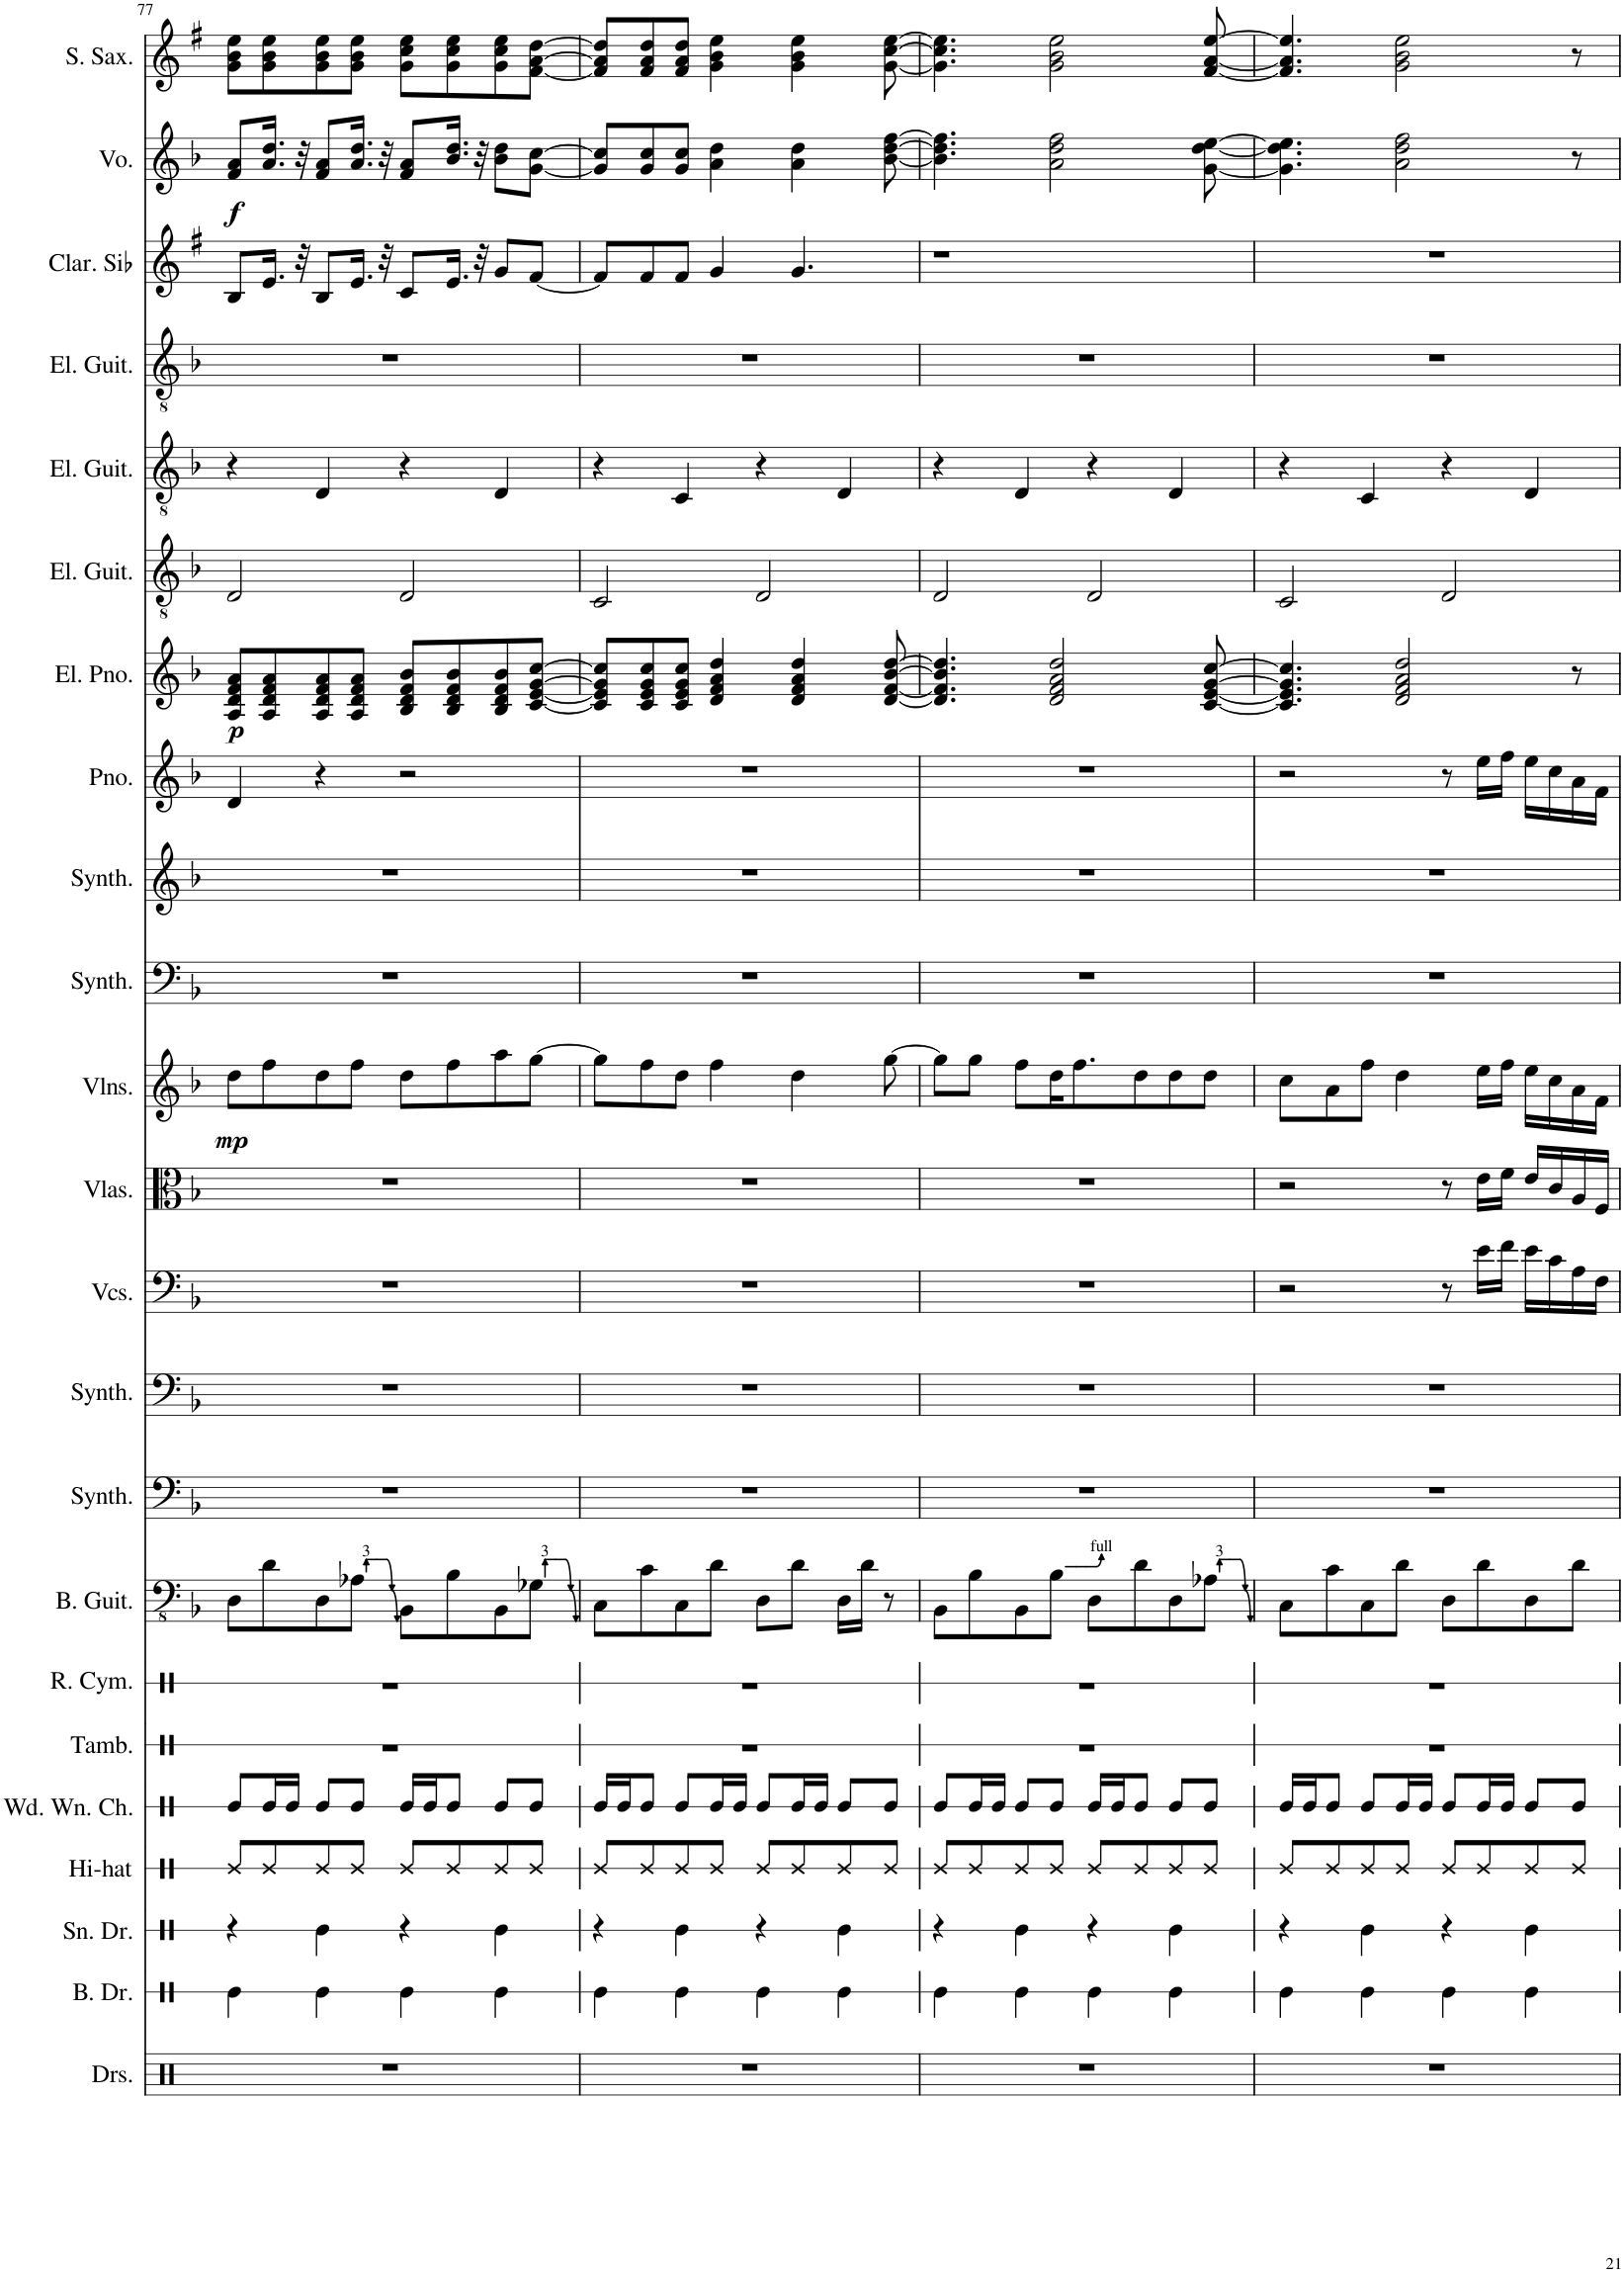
**kern	**kern	**kern	**kern	**kern	**kern	**kern	**kern	**kern	**kern	**kern	**kern	**kern	**dynam	**kern	**kern	**kern	**kern	**dynam	**kern	**kern	**kern	**kern	**kern	**dynam	**kern
*part23	*part22	*part21	*part20	*part19	*part18	*part17	*part16	*part15	*part14	*part13	*part12	*part11	*part11	*part10	*part9	*part8	*part7	*part7	*part6	*part5	*part4	*part3	*part2	*part2	*part1
*staff23	*staff22	*staff21	*staff20	*staff19	*staff18	*staff17	*staff16	*staff15	*staff14	*staff13	*staff12	*staff11	*staff11	*staff10	*staff9	*staff8	*staff7	*staff7	*staff6	*staff5	*staff4	*staff3	*staff2	*staff2	*staff1
*I"Drumset	*I"Bass Drum	*I"Snare Drum	*I"Hi-hat	*I"Wooden Wind Chimes	*I"Tambourine	*I"Ride Cymbal	*I"Bass Guitar	*I"Brass Synthesizer	*I"Brass Synthesizer	*I"Violoncellos	*I"Violas	*I"Violins	*	*I"Sweep Synthesizer	*I"Sci-fi Synthesizer	*I"Piano	*I"Electric Piano	*	*I"Electric Guitar	*I"Electric Guitar	*I"Electric Guitar	*I"Clarinette en Sib	*I"Voice	*	*I"Soprano Saxophone
*I'Drs.	*I'B. Dr.	*I'Sn. Dr.	*I'Hi-hat	*I'Wd. Wn. Ch.	*I'Tamb.	*I'R. Cym.	*I'B. Guit.	*I'Synth.	*I'Synth.	*I'Vcs.	*I'Vlas.	*I'Vlns.	*	*I'Synth.	*I'Synth.	*I'Pno.	*I'El. Pno.	*	*I'El. Guit.	*I'El. Guit.	*I'El. Guit.	*I'Clar. Sib	*I'Vo.	*	*I'S. Sax.
!!LO:PB:g=z
*clefX	*clefX	*clefX	*clefX	*clefX	*clefX	*clefX	*clefFv4	*clefF4	*clefF4	*clefF4	*clefC3	*clefG2	*	*clefF4	*clefG2	*clefG2	*clefG2	*	*clefGv2	*clefGv2	*clefGv2	*clefG2	*clefG2	*	*clefG2
*	*	*	*	*	*	*	*	*	*	*	*	*	*	*	*	*	*	*	*	*	*	*Trd1c2	*	*	*Trd1c2
*k[]	*k[]	*k[]	*k[]	*k[]	*k[]	*k[]	*k[b-]	*k[b-]	*k[b-]	*k[b-]	*k[b-]	*k[b-]	*	*k[b-]	*k[b-]	*k[b-]	*k[b-]	*	*k[b-]	*k[b-]	*k[b-]	*k[f#]	*k[b-]	*	*k[f#]
*M4/4	*M4/4	*M4/4	*M4/4	*M4/4	*M4/4	*M4/4	*M4/4	*M4/4	*M4/4	*M4/4	*M4/4	*M4/4	*	*M4/4	*M4/4	*M4/4	*M4/4	*	*M4/4	*M4/4	*M4/4	*M4/4	*M4/4	*	*M4/4
=77	=77	=77	=77	=77	=77	=77	=77	=77	=77	=77	=77	=77	=77	=77	=77	=77	=77	=77	=77	=77	=77	=77	=77	=77	=77
!	!	!	!	!	!	!	!	!	!	!	!	!	!LO:DY:b	!	!	!	!	!LO:DY:b	!	!	!	!	!	!LO:DY:b	!
1r	4Re\	4r	8Re/L	8Re/L	1r	1r	8DD\L	1r	1r	1r	1r	8dd\L	mp	1r	1r	4d/	8A/ 8d/ 8f/ 8a/L	p	2D/	4r	1r	8B/L	8f/ 8a/L	f	8g\ 8b\ 8ee\L
.	.	.	8Re/	16Re/L	.	.	8D\	.	.	.	.	8ff\	.	.	.	.	8A/ 8d/ 8f/ 8a/	.	.	.	.	16.e/Jk	16.a/ 16.dd/Jk	.	8g\ 8b\ 8ee\
.	.	.	.	16Re/JJ	.	.	.	.	.	.	.	.	.	.	.	.	.	.	.	.	.	.	.	.	.
.	.	.	.	.	.	.	.	.	.	.	.	.	.	.	.	.	.	.	.	.	.	32r	32r	.	.
.	4Re\	4Re\	8Re/	8Re/L	.	.	8DD\	.	.	.	.	8dd\	.	.	.	4r	8A/ 8d/ 8f/ 8a/	.	.	4D/	.	8B/L	8f/ 8a/L	.	8g\ 8b\ 8ee\
.	.	.	8Re/J	8Re/J	.	.	8AA-X\J	.	.	.	.	8ff\J	.	.	.	.	8A/ 8d/ 8f/ 8a/J	.	.	.	.	16.e/Jk	16.a/ 16.dd/Jk	.	8g\ 8b\ 8ee\J
.	.	.	.	.	.	.	.	.	.	.	.	.	.	.	.	.	.	.	.	.	.	32r	32r	.	.
.	4Re\	4r	8Re/L	16Re/LL	.	.	8BBB-\L	.	.	.	.	8dd\L	.	.	.	2r	8B-/ 8d/ 8f/ 8b-/L	.	2D/	4r	.	8c/L	8f/ 8a/L	.	8g\ 8cc\ 8ee\L
.	.	.	.	16Re/J	.	.	.	.	.	.	.	.	.	.	.	.	.	.	.	.	.	.	.	.	.
.	.	.	8Re/	8Re/J	.	.	8BB-\	.	.	.	.	8ff\	.	.	.	.	8B-/ 8d/ 8f/ 8b-/	.	.	.	.	16.e/Jk	16.b-/ 16.dd/Jk	.	8g\ 8cc\ 8ee\
.	.	.	.	.	.	.	.	.	.	.	.	.	.	.	.	.	.	.	.	.	.	32r	32r	.	.
.	4Re\	4Re\	8Re/	8Re/L	.	.	8BBB-\	.	.	.	.	8aa\	.	.	.	.	8B-/ 8d/ 8f/ 8b-/	.	.	4D/	.	8g/L	8b-\ 8dd\L	.	8g\ 8cc\ 8ee\
.	.	.	8Re/J	8Re/J	.	.	8GG-X\J	.	.	.	.	[8gg\J	.	.	.	.	[8c/ [8e/ [8g/ [8cc/J	.	.	.	.	[8f#/J	[8g\ [8cc\J	.	[8f#\ [8a\ [8dd\J
=78	=78	=78	=78	=78	=78	=78	=78	=78	=78	=78	=78	=78	=78	=78	=78	=78	=78	=78	=78	=78	=78	=78	=78	=78	=78
1r	4Re\	4r	8Re/L	16Re/LL	1r	1r	8CC\L	1r	1r	1r	1r	8gg\L]	.	1r	1r	1r	8c/] 8e/] 8g/] 8cc/]L	.	2C/	4r	1r	8f#/L]	8g/] 8cc/]L	.	8f#/] 8a/] 8dd/]L
.	.	.	.	16Re/J	.	.	.	.	.	.	.	.	.	.	.	.	.	.	.	.	.	.	.	.	.
.	.	.	8Re/	8Re/J	.	.	8C\	.	.	.	.	8ff\	.	.	.	.	8c/ 8e/ 8g/ 8cc/	.	.	.	.	8f#/	8g/ 8cc/	.	8f#/ 8a/ 8dd/
.	4Re\	4Re\	8Re/	8Re/L	.	.	8CC\	.	.	.	.	8dd\J	.	.	.	.	8c/ 8e/ 8g/ 8cc/J	.	.	4C/	.	8f#/J	8g/ 8cc/J	.	8f#/ 8a/ 8dd/J
.	.	.	8Re/J	16Re/L	.	.	8D\J	.	.	.	.	4ff\	.	.	.	.	4d/ 4f/ 4a/ 4dd/	.	.	.	.	4g/	4a\ 4dd\	.	4g\ 4b\ 4ee\
.	.	.	.	16Re/JJ	.	.	.	.	.	.	.	.	.	.	.	.	.	.	.	.	.	.	.	.	.
.	4Re\	4r	8Re/L	8Re/L	.	.	8DD\L	.	.	.	.	.	.	.	.	.	.	.	2D/	4r	.	.	.	.	.
.	.	.	8Re/	16Re/L	.	.	8D\J	.	.	.	.	4dd\	.	.	.	.	4d/ 4f/ 4a/ 4dd/	.	.	.	.	4.g/	4a\ 4dd\	.	4g\ 4b\ 4ee\
.	.	.	.	16Re/JJ	.	.	.	.	.	.	.	.	.	.	.	.	.	.	.	.	.	.	.	.	.
.	4Re\	4Re\	8Re/	8Re/L	.	.	16DD\LL	.	.	.	.	.	.	.	.	.	.	.	.	4D/	.	.	.	.	.
.	.	.	.	.	.	.	16D\JJ	.	.	.	.	.	.	.	.	.	.	.	.	.	.	.	.	.	.
.	.	.	8Re/J	8Re/J	.	.	8r	.	.	.	.	[8gg\	.	.	.	.	[8d/ [8f/ [8b-/ [8dd/	.	.	.	.	.	[8b-\ [8dd\ [8ff\	.	[8g\ [8cc\ [8ee\
=79	=79	=79	=79	=79	=79	=79	=79	=79	=79	=79	=79	=79	=79	=79	=79	=79	=79	=79	=79	=79	=79	=79	=79	=79	=79
1r	4Re\	4r	8Re/L	8Re/L	1r	1r	8BBB-\L	1r	1r	1r	1r	8gg\L]	.	1r	1r	1r	4.d/] 4.f/] 4.b-/] 4.dd/]	.	2D/	4r	1r	1r	4.b-\] 4.dd\] 4.ff\]	.	4.g\] 4.cc\] 4.ee\]
.	.	.	8Re/	16Re/L	.	.	8BB-\	.	.	.	.	8gg\J	.	.	.	.	.	.	.	.	.	.	.	.	.
.	.	.	.	16Re/JJ	.	.	.	.	.	.	.	.	.	.	.	.	.	.	.	.	.	.	.	.	.
.	4Re\	4Re\	8Re/	8Re/L	.	.	8BBB-\	.	.	.	.	8ff\L	.	.	.	.	.	.	.	4D/	.	.	.	.	.
.	.	.	8Re/J	8Re/J	.	.	8BB-\J	.	.	.	.	16dd\K	.	.	.	.	2d/ 2f/ 2a/ 2dd/	.	.	.	.	.	2a\ 2dd\ 2ff\	.	2g\ 2b\ 2ee\
.	.	.	.	.	.	.	.	.	.	.	.	8.ff\	.	.	.	.	.	.	.	.	.	.	.	.	.
.	4Re\	4r	8Re/L	16Re/LL	.	.	8DD\L	.	.	.	.	.	.	.	.	.	.	.	2D/	4r	.	.	.	.	.
.	.	.	.	16Re/J	.	.	.	.	.	.	.	.	.	.	.	.	.	.	.	.	.	.	.	.	.
.	.	.	8Re/	8Re/J	.	.	8D\	.	.	.	.	8dd\	.	.	.	.	.	.	.	.	.	.	.	.	.
.	4Re\	4Re\	8Re/	8Re/L	.	.	8DD\	.	.	.	.	8dd\	.	.	.	.	.	.	.	4D/	.	.	.	.	.
.	.	.	8Re/J	8Re/J	.	.	8AA-X\J	.	.	.	.	8dd\J	.	.	.	.	[8c/ [8e/ [8g/ [8cc/	.	.	.	.	.	[8g\ [8dd\ [8ee\	.	[8f#/ [8a/ [8ee/
=80	=80	=80	=80	=80	=80	=80	=80	=80	=80	=80	=80	=80	=80	=80	=80	=80	=80	=80	=80	=80	=80	=80	=80	=80	=80
1r	4Re\	4r	8Re/L	16Re/LL	1r	1r	8CC\L	1r	1r	2r	2r	8cc\L	.	1r	1r	2r	4.c/] 4.e/] 4.g/] 4.cc/]	.	2C/	4r	1r	1r	4.g\] 4.dd\] 4.ee\]	.	4.f#/] 4.a/] 4.ee/]
.	.	.	.	16Re/J	.	.	.	.	.	.	.	.	.	.	.	.	.	.	.	.	.	.	.	.	.
.	.	.	8Re/	8Re/J	.	.	8C\	.	.	.	.	8a\	.	.	.	.	.	.	.	.	.	.	.	.	.
.	4Re\	4Re\	8Re/	8Re/L	.	.	8CC\	.	.	.	.	8ff\J	.	.	.	.	.	.	.	4C/	.	.	.	.	.
.	.	.	8Re/J	16Re/L	.	.	8D\J	.	.	.	.	4dd\	.	.	.	.	2d/ 2f/ 2a/ 2dd/	.	.	.	.	.	2a\ 2dd\ 2ff\	.	2g\ 2b\ 2ee\
.	.	.	.	16Re/JJ	.	.	.	.	.	.	.	.	.	.	.	.	.	.	.	.	.	.	.	.	.
.	4Re\	4r	8Re/L	8Re/L	.	.	8DD\L	.	.	8r	8r	.	.	.	.	8r	.	.	2D/	4r	.	.	.	.	.
.	.	.	8Re/	16Re/L	.	.	8D\	.	.	16e\LL	16e\LL	16ee\LL	.	.	.	16ee\LL	.	.	.	.	.	.	.	.	.
.	.	.	.	16Re/JJ	.	.	.	.	.	16f\JJ	16f\JJ	16ff\JJ	.	.	.	16ff\JJ	.	.	.	.	.	.	.	.	.
.	4Re\	4Re\	8Re/	8Re/L	.	.	8DD\	.	.	16e\LL	16e/LL	16ee\LL	.	.	.	16ee\LL	.	.	.	4D/	.	.	.	.	.
.	.	.	.	.	.	.	.	.	.	16c\	16c/	16cc\	.	.	.	16cc\	.	.	.	.	.	.	.	.	.
.	.	.	8Re/J	8Re/J	.	.	8D\J	.	.	16A\	16A/	16a\	.	.	.	16a\	8r	.	.	.	.	.	8r	.	8r
.	.	.	.	.	.	.	.	.	.	16F\JJ	16F/JJ	16f\JJ	.	.	.	16f\JJ	.	.	.	.	.	.	.	.	.
=	=	=	=	=	=	=	=	=	=	=	=	=	=	=	=	=	=	=	=	=	=	=	=	=	=
*-	*-	*-	*-	*-	*-	*-	*-	*-	*-	*-	*-	*-	*-	*-	*-	*-	*-	*-	*-	*-	*-	*-	*-	*-	*-
